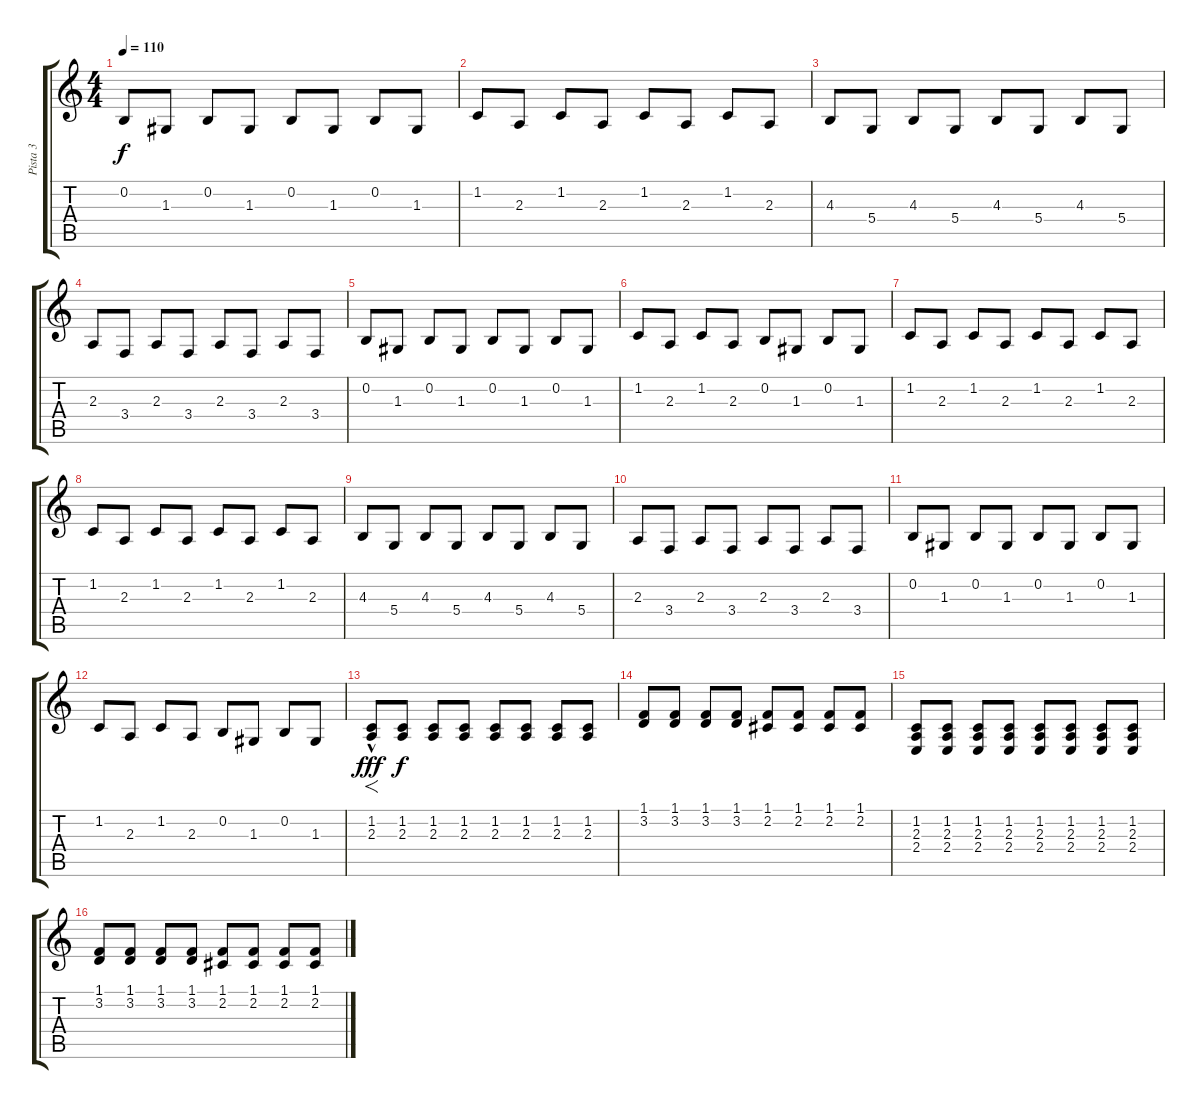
\track ("Pista 3" "Pista 3") {instrument acousticgrandpiano}
\staff {score tabs}
\tuning (E4 B3 G3 D3 A2 E2) {hide}
\ts (4 4)
\tempo 110
\clef g2
\ks c
0.2.8{dy f} 1.3.8 0.2.8 1.3.8 0.2.8 1.3.8 0.2.8 1.3.8 |
1.2.8 2.3.8 1.2.8 2.3.8 1.2.8 2.3.8 1.2.8 2.3.8 |
4.3.8 5.4.8 4.3.8 5.4.8 4.3.8 5.4.8 4.3.8 5.4.8 |
2.3.8 3.4.8 2.3.8 3.4.8 2.3.8 3.4.8 2.3.8 3.4.8 |
0.2.8 1.3.8 0.2.8 1.3.8 0.2.8 1.3.8 0.2.8 1.3.8 |
1.2.8 2.3.8 1.2.8 2.3.8 0.2.8 1.3.8 0.2.8 1.3.8 |
1.2.8 2.3.8 1.2.8 2.3.8 1.2.8 2.3.8 1.2.8 2.3.8 |
1.2.8 2.3.8 1.2.8 2.3.8 1.2.8 2.3.8 1.2.8 2.3.8 |
4.3.8 5.4.8 4.3.8 5.4.8 4.3.8 5.4.8 4.3.8 5.4.8 |
2.3.8 3.4.8 2.3.8 3.4.8 2.3.8 3.4.8 2.3.8 3.4.8 |
0.2.8 1.3.8 0.2.8 1.3.8 0.2.8 1.3.8 0.2.8 1.3.8 |
1.2.8 2.3.8 1.2.8 2.3.8 0.2.8 1.3.8 0.2.8 1.3.8 |
(1.2 2.3{hac}).8{f dy fff} (1.2 2.3).8{dy f} (1.2 2.3).8 (1.2 2.3).8 (1.2 2.3).8 (1.2 2.3).8 (1.2 2.3).8 (1.2 2.3).8 |
(1.1 3.2).8 (1.1 3.2).8 (1.1 3.2).8 (1.1 3.2).8 (1.1 2.2).8 (1.1 2.2).8 (1.1 2.2).8 (1.1 2.2).8 |
(1.2 2.3 2.4).8 (1.2 2.3 2.4).8 (1.2 2.3 2.4).8 (1.2 2.3 2.4).8 (1.2 2.3 2.4).8 (1.2 2.3 2.4).8 (1.2 2.3 2.4).8 (1.2 2.3 2.4).8 |
(1.1 3.2).8 (1.1 3.2).8 (1.1 3.2).8 (1.1 3.2).8 (1.1 2.2).8 (1.1 2.2).8 (1.1 2.2).8 (1.1 2.2).8
